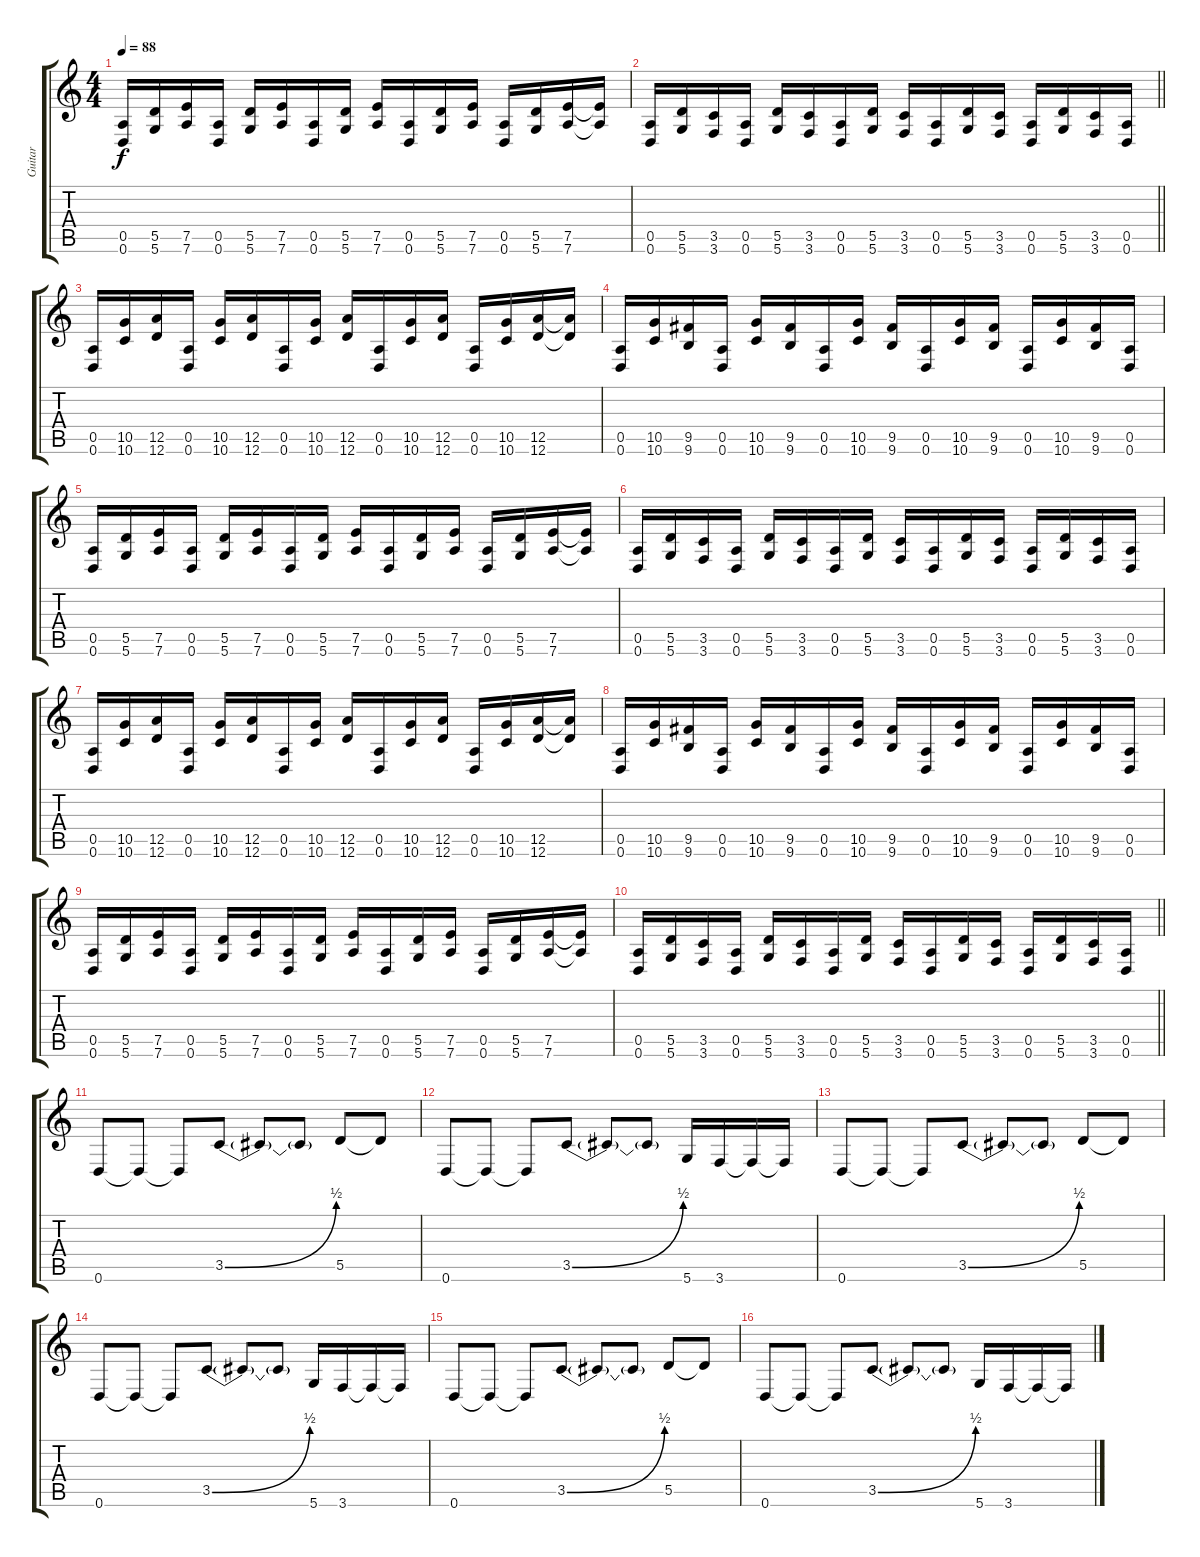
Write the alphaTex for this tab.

\track ("Guitar" "Guitar") {mute instrument overdrivenguitar}
\staff {score tabs}
\tuning (E4 B3 G3 D3 A2 D2) {hide}
\ts (4 4)
\tempo 88
\clef g2
\ks c
(0.5 0.6).16{dy f} (5.5 5.6).16 (7.5 7.6).16 (0.5 0.6).16 (5.5 5.6).16 (7.5 7.6).16 (0.5 0.6).16 (5.5 5.6).16 (7.5 7.6).16 (0.5 0.6).16 (5.5 5.6).16 (7.5 7.6).16 (0.5 0.6).16 (5.5 5.6).16 (7.5 7.6).16 (7.5{t} 7.6{t}).16 |
\barLineRight lightlight
(0.5 0.6).16 (5.5 5.6).16 (3.5 3.6).16 (0.5 0.6).16 (5.5 5.6).16 (3.5 3.6).16 (0.5 0.6).16 (5.5 5.6).16 (3.5 3.6).16 (0.5 0.6).16 (5.5 5.6).16 (3.5 3.6).16 (0.5 0.6).16 (5.5 5.6).16 (3.5 3.6).16 (0.5 0.6).16 |
(0.5 0.6).16 (10.5 10.6).16 (12.5 12.6).16 (0.5 0.6).16 (10.5 10.6).16 (12.5 12.6).16 (0.5 0.6).16 (10.5 10.6).16 (12.5 12.6).16 (0.5 0.6).16 (10.5 10.6).16 (12.5 12.6).16 (0.5 0.6).16 (10.5 10.6).16 (12.5 12.6).16 (12.5{t} 12.6{t}).16 |
(0.5 0.6).16 (10.5 10.6).16 (9.5 9.6).16 (0.5 0.6).16 (10.5 10.6).16 (9.5 9.6).16 (0.5 0.6).16 (10.5 10.6).16 (9.5 9.6).16 (0.5 0.6).16 (10.5 10.6).16 (9.5 9.6).16 (0.5 0.6).16 (10.5 10.6).16 (9.5 9.6).16 (0.5 0.6).16 |
(0.5 0.6).16 (5.5 5.6).16 (7.5 7.6).16 (0.5 0.6).16 (5.5 5.6).16 (7.5 7.6).16 (0.5 0.6).16 (5.5 5.6).16 (7.5 7.6).16 (0.5 0.6).16 (5.5 5.6).16 (7.5 7.6).16 (0.5 0.6).16 (5.5 5.6).16 (7.5 7.6).16 (7.5{t} 7.6{t}).16 |
(0.5 0.6).16 (5.5 5.6).16 (3.5 3.6).16 (0.5 0.6).16 (5.5 5.6).16 (3.5 3.6).16 (0.5 0.6).16 (5.5 5.6).16 (3.5 3.6).16 (0.5 0.6).16 (5.5 5.6).16 (3.5 3.6).16 (0.5 0.6).16 (5.5 5.6).16 (3.5 3.6).16 (0.5 0.6).16 |
(0.5 0.6).16 (10.5 10.6).16 (12.5 12.6).16 (0.5 0.6).16 (10.5 10.6).16 (12.5 12.6).16 (0.5 0.6).16 (10.5 10.6).16 (12.5 12.6).16 (0.5 0.6).16 (10.5 10.6).16 (12.5 12.6).16 (0.5 0.6).16 (10.5 10.6).16 (12.5 12.6).16 (12.5{t} 12.6{t}).16 |
(0.5 0.6).16 (10.5 10.6).16 (9.5 9.6).16 (0.5 0.6).16 (10.5 10.6).16 (9.5 9.6).16 (0.5 0.6).16 (10.5 10.6).16 (9.5 9.6).16 (0.5 0.6).16 (10.5 10.6).16 (9.5 9.6).16 (0.5 0.6).16 (10.5 10.6).16 (9.5 9.6).16 (0.5 0.6).16 |
(0.5 0.6).16 (5.5 5.6).16 (7.5 7.6).16 (0.5 0.6).16 (5.5 5.6).16 (7.5 7.6).16 (0.5 0.6).16 (5.5 5.6).16 (7.5 7.6).16 (0.5 0.6).16 (5.5 5.6).16 (7.5 7.6).16 (0.5 0.6).16 (5.5 5.6).16 (7.5 7.6).16 (7.5{t} 7.6{t}).16 |
\barLineRight lightlight
(0.5 0.6).16 (5.5 5.6).16 (3.5 3.6).16 (0.5 0.6).16 (5.5 5.6).16 (3.5 3.6).16 (0.5 0.6).16 (5.5 5.6).16 (3.5 3.6).16 (0.5 0.6).16 (5.5 5.6).16 (3.5 3.6).16 (0.5 0.6).16 (5.5 5.6).16 (3.5 3.6).16 (0.5 0.6).16 |
0.6.8 0.6{t}.8 0.6{t}.8 3.5{be (bend 0 0 60 2)}.8 3.5{t}.8 3.5{t}.8 5.5.8 5.5{t}.8 |
0.6.8 0.6{t}.8 0.6{t}.8 3.5{be (bend 0 0 60 2)}.8 3.5{t}.8 3.5{t}.8 5.6.16 3.6.16 3.6{t}.16 3.6{t}.16 |
0.6.8 0.6{t}.8 0.6{t}.8 3.5{be (bend 0 0 60 2)}.8 3.5{t}.8 3.5{t}.8 5.5.8 5.5{t}.8 |
0.6.8 0.6{t}.8 0.6{t}.8 3.5{be (bend 0 0 60 2)}.8 3.5{t}.8 3.5{t}.8 5.6.16 3.6.16 3.6{t}.16 3.6{t}.16 |
0.6.8 0.6{t}.8 0.6{t}.8 3.5{be (bend 0 0 60 2)}.8 3.5{t}.8 3.5{t}.8 5.5.8 5.5{t}.8 |
0.6.8 0.6{t}.8 0.6{t}.8 3.5{be (bend 0 0 60 2)}.8 3.5{t}.8 3.5{t}.8 5.6.16 3.6.16 3.6{t}.16 3.6{t}.16
